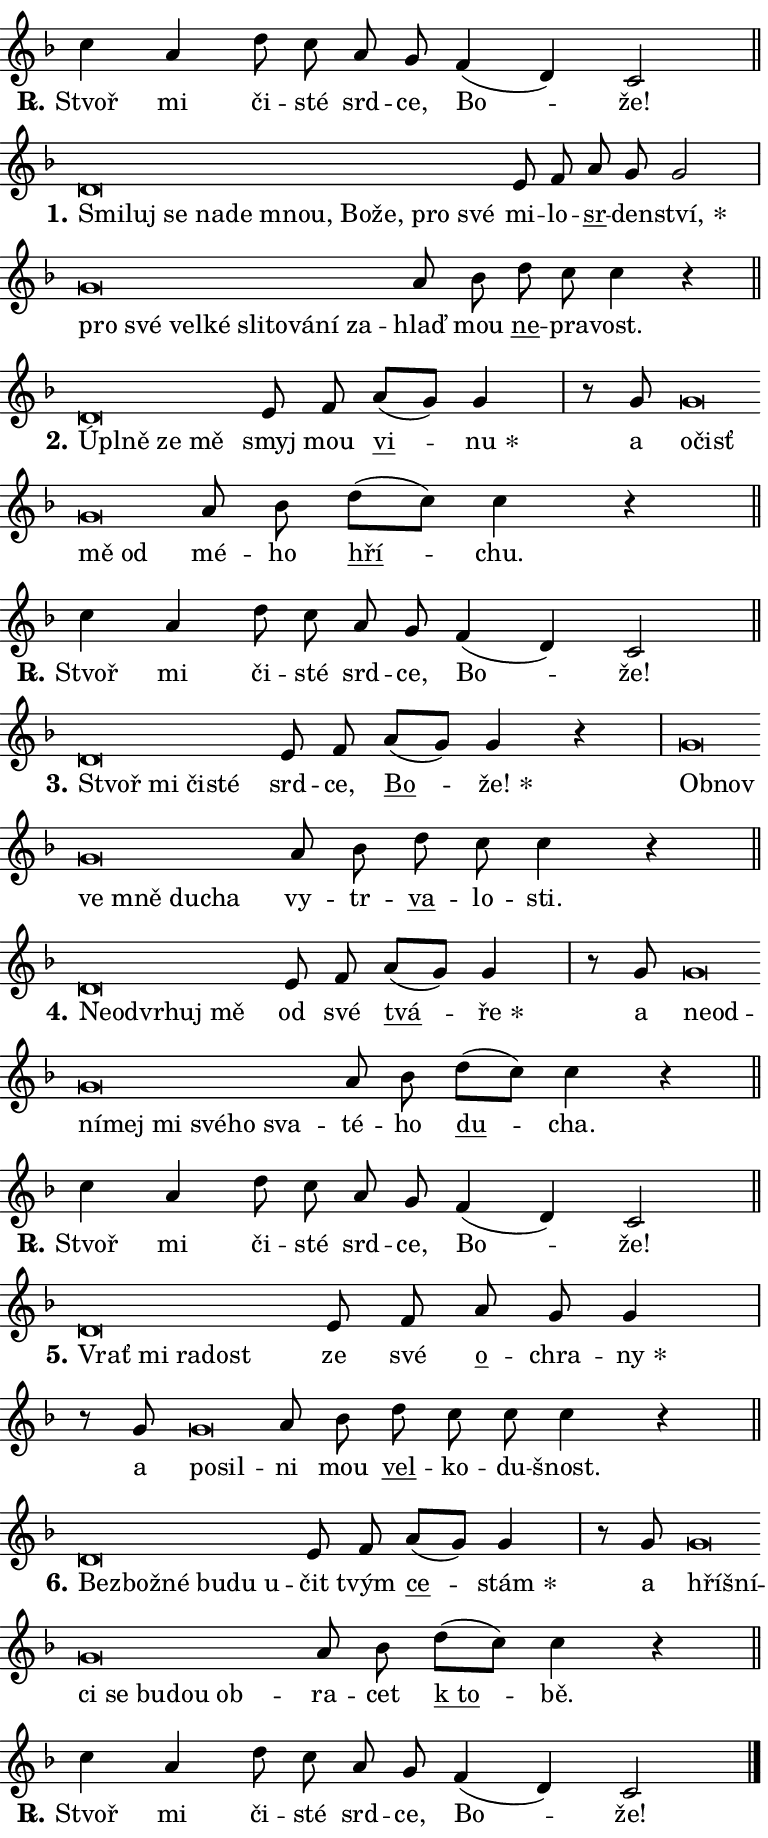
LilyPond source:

\version "2.24.0"
\header { tagline = "" }
\paper {
  indent = 0\cm
  top-margin = 0\cm
  right-margin = 0.13\cm % to fit lyric hyphens
  bottom-margin = 0\cm
  left-margin = 0\cm
  paper-width = 13\cm
  page-breaking = #ly:one-page-breaking
  system-system-spacing.basic-distance = #11
  score-system-spacing.basic-distance = #11
  ragged-last = ##f
}


%% Author: Thomas Morley
%% https://lists.gnu.org/archive/html/lilypond-user/2020-05/msg00002.html
#(define (line-position grob)
"Returns position of @var[grob} in current system:
   @code{'start}, if at first time-step
   @code{'end}, if at last time-step
   @code{'middle} otherwise
"
  (let* ((col (ly:item-get-column grob))
         (ln (ly:grob-object col 'left-neighbor))
         (rn (ly:grob-object col 'right-neighbor))
         (col-to-check-left (if (ly:grob? ln) ln col))
         (col-to-check-right (if (ly:grob? rn) rn col))
         (break-dir-left
           (and
             (ly:grob-property col-to-check-left 'non-musical #f)
             (ly:item-break-dir col-to-check-left)))
         (break-dir-right
           (and
             (ly:grob-property col-to-check-right 'non-musical #f)
             (ly:item-break-dir col-to-check-right))))
        (cond ((eqv? 1 break-dir-left) 'start)
              ((eqv? -1 break-dir-right) 'end)
              (else 'middle))))

#(define (tranparent-at-line-position vctor)
  (lambda (grob)
  "Relying on @code{line-position} select the relevant enry from @var{vctor}.
Used to determine transparency,"
    (case (line-position grob)
      ((end) (not (vector-ref vctor 0)))
      ((middle) (not (vector-ref vctor 1)))
      ((start) (not (vector-ref vctor 2))))))

noteHeadBreakVisibility =
#(define-music-function (break-visibility)(vector?)
"Makes @code{NoteHead}s transparent relying on @var{break-visibility}"
#{
  \override NoteHead.transparent =
    #(tranparent-at-line-position break-visibility)
#})

#(define delete-ledgers-for-transparent-note-heads
  (lambda (grob)
    "Reads whether a @code{NoteHead} is transparent.
If so this @code{NoteHead} is removed from @code{'note-heads} from
@var{grob}, which is supposed to be @code{LedgerLineSpanner}.
As a result ledgers are not printed for this @code{NoteHead}"
    (let* ((nhds-array (ly:grob-object grob 'note-heads))
           (nhds-list
             (if (ly:grob-array? nhds-array)
                 (ly:grob-array->list nhds-array)
                 '()))
           ;; Relies on the transparent-property being done before
           ;; Staff.LedgerLineSpanner.after-line-breaking is executed.
           ;; This is fragile ...
           (to-keep
             (remove
               (lambda (nhd)
                 (ly:grob-property nhd 'transparent #f))
               nhds-list)))
      ;; TODO find a better method to iterate over grob-arrays, similiar
      ;; to filter/remove etc for lists
      ;; For now rebuilt from scratch
      (set! (ly:grob-object grob 'note-heads)  '())
      (for-each
        (lambda (nhd)
          (ly:pointer-group-interface::add-grob grob 'note-heads nhd))
        to-keep))))

squashNotes = {
  \override NoteHead.X-extent = #'(-0.2 . 0.2)
  \override NoteHead.Y-extent = #'(-0.75 . 0)
  \override NoteHead.stencil =
    #(lambda (grob)
       (let ((pos (ly:grob-property grob 'staff-position)))
         (begin
           (if (< pos -7) (display "ERROR: Lower brevis then expected\n") (display ""))
           (if (<= pos -6) ly:text-interface::print ly:note-head::print))))
}
unSquashNotes = {
  \revert NoteHead.X-extent
  \revert NoteHead.Y-extent
  \revert NoteHead.stencil
}

hideNotes = \noteHeadBreakVisibility #begin-of-line-visible
unHideNotes = \noteHeadBreakVisibility #all-visible

% work-around for resetting accidentals
% https://lilypond.org/doc/v2.23/Documentation/notation/displaying-rhythms#unmetered-music
cadenzaMeasure = {
  \cadenzaOff
  \partial 1024 s1024
  \cadenzaOn
}

#(define-markup-command (accent layout props text) (markup?)
  "Underline accented syllable"
  (interpret-markup layout props
    #{\markup \override #'(offset . 4.3) \underline { #text }#}))

responsum = \markup \concat {
  "R" \hspace #-1.05 \path #0.1 #'((moveto 0 0.07) (lineto 0.9 0.8)) \hspace #0.05 "."
}

spaceSize = #0.6828661417322834 % exact space size for TeX Gyre Schola

\layout {
  \context {
    \Staff
    \remove "Time_signature_engraver"
    \override LedgerLineSpanner.after-line-breaking = #delete-ledgers-for-transparent-note-heads
  }
  \context {
    \Lyrics {
      \override LyricSpace.minimum-distance = \spaceSize
      \override LyricText.font-name = #"TeX Gyre Schola"
      \override LyricText.font-size = 1
      \override StanzaNumber.font-name = #"TeX Gyre Schola Bold"
      \override StanzaNumber.font-size = 1
    }
  }
  \context {
    \Score 
    \override NoteHead.text =
      #(lambda (grob) 
        (let ((pos (ly:grob-property grob 'staff-position)))
          #{\markup {
            \combine
              \halign #-0.55 \raise #(if (= pos -6) 0 0.5) \override #'(thickness . 2) \draw-line #'(3.2 . 0)
              \musicglyph "noteheads.sM1"
          }#}))
  }
}

% magnetic-lyrics.ily
%
%   written by
%     Jean Abou Samra <jean@abou-samra.fr>
%     Werner Lemberg <wl@gnu.org>
%
%   adapted by
%     Jiri Hon <jiri.hon@gmail.com>
%
% Version 2022-Apr-15

% https://www.mail-archive.com/lilypond-user@gnu.org/msg149350.html

#(define (Left_hyphen_pointer_engraver context)
   "Collect syllable-hyphen-syllable occurrences in lyrics and store
them in properties.  This engraver only looks to the left.  For
example, if the lyrics input is @code{foo -- bar}, it does the
following.

@itemize @bullet
@item
Set the @code{text} property of the @code{LyricHyphen} grob between
@q{foo} and @q{bar} to @code{foo}.

@item
Set the @code{left-hyphen} property of the @code{LyricText} grob with
text @q{foo} to the @code{LyricHyphen} grob between @q{foo} and
@q{bar}.
@end itemize

Use this auxiliary engraver in combination with the
@code{lyric-@/text::@/apply-@/magnetic-@/offset!} hook."
   (let ((hyphen #f)
         (text #f))
     (make-engraver
      (acknowledgers
       ((lyric-syllable-interface engraver grob source-engraver)
        (set! text grob)))
      (end-acknowledgers
       ((lyric-hyphen-interface engraver grob source-engraver)
        ;(when (not (grob::has-interface grob 'lyric-space-interface))
          (set! hyphen grob)));)
      ((stop-translation-timestep engraver)
       (when (and text hyphen)
         (ly:grob-set-object! text 'left-hyphen hyphen))
       (set! text #f)
       (set! hyphen #f)))))

#(define (lyric-text::apply-magnetic-offset! grob)
   "If the space between two syllables is less than the value in
property @code{LyricText@/.details@/.squash-threshold}, move the right
syllable to the left so that it gets concatenated with the left
syllable.

Use this function as a hook for
@code{LyricText@/.after-@/line-@/breaking} if the
@code{Left_@/hyphen_@/pointer_@/engraver} is active."
   (let ((hyphen (ly:grob-object grob 'left-hyphen #f)))
     (when hyphen
       (let ((left-text (ly:spanner-bound hyphen LEFT)))
         (when (grob::has-interface left-text 'lyric-syllable-interface)
           (let* ((common (ly:grob-common-refpoint grob left-text X))
                  (this-x-ext (ly:grob-extent grob common X))
                  (left-x-ext
                   (begin
                     ;; Trigger magnetism for left-text.
                     (ly:grob-property left-text 'after-line-breaking)
                     (ly:grob-extent left-text common X)))
                  ;; `delta` is the gap width between two syllables.
                  (delta (- (interval-start this-x-ext)
                            (interval-end left-x-ext)))
                  (details (ly:grob-property grob 'details))
                  (threshold (assoc-get 'squash-threshold details 0.2)))
             (when (< delta threshold)
               (let* (;; We have to manipulate the input text so that
                      ;; ligatures crossing syllable boundaries are not
                      ;; disabled.  For languages based on the Latin
                      ;; script this is essentially a beautification.
                      ;; However, for non-Western scripts it can be a
                      ;; necessity.
                      (lt (ly:grob-property left-text 'text))
                      (rt (ly:grob-property grob 'text))
                      (is-space (grob::has-interface hyphen 'lyric-space-interface))
                      (space (if is-space " " ""))
                      (extra-delta (if is-space spaceSize 0))
                      ;; Append new syllable.
                      (ltrt-space (if (and (string? lt) (string? rt))
                                (string-append lt space rt)
                                (make-concat-markup (list lt space rt))))
                      ;; Right-align `ltrt` to the right side.
                      (ltrt-space-markup (grob-interpret-markup
                               grob
                               (make-translate-markup
                                (cons (interval-length this-x-ext) 0)
                                (make-right-align-markup ltrt-space)))))
                 (begin
                   ;; Don't print `left-text`.
                   (ly:grob-set-property! left-text 'stencil #f)
                   ;; Set text and stencil (which holds all collected
                   ;; syllables so far) and shift it to the left.
                   (ly:grob-set-property! grob 'text ltrt-space)
                   (ly:grob-set-property! grob 'stencil ltrt-space-markup)
                   (ly:grob-translate-axis! grob (- (- delta extra-delta)) X))))))))))


#(define (lyric-hyphen::displace-bounds-first grob)
   ;; Make very sure this callback isn't triggered too early.
   (let ((left (ly:spanner-bound grob LEFT))
         (right (ly:spanner-bound grob RIGHT)))
     (ly:grob-property left 'after-line-breaking)
     (ly:grob-property right 'after-line-breaking)
     (ly:lyric-hyphen::print grob)))

squashThreshold = #0.4

\layout {
  \context {
    \Lyrics
    \consists #Left_hyphen_pointer_engraver
    \override LyricText.after-line-breaking =
      #lyric-text::apply-magnetic-offset!
    \override LyricHyphen.stencil = #lyric-hyphen::displace-bounds-first
    \override LyricText.details.squash-threshold = \squashThreshold
    \override LyricHyphen.minimum-distance = 0
    \override LyricHyphen.minimum-length = \squashThreshold
  }
}

squashText = \override LyricText.details.squash-threshold = 9999
unSquashText = \override LyricText.details.squash-threshold = \squashThreshold

leftText = \override LyricText.self-alignment-X = #LEFT
unLeftText = \revert LyricText.self-alignment-X

starOffset = #(lambda (grob) 
                (let ((x_offset (ly:self-alignment-interface::aligned-on-x-parent grob)))
                  (if (= x_offset 0) 0 (+ x_offset 1.2))))

star = #(define-music-function (syllable)(string?)
"Append star separator at the end of a syllable"
#{
  \once \override LyricText.X-offset = #starOffset
  \lyricmode { \markup {
    #syllable
    \override #'((font-name . "TeX Gyre Schola Bold")) \hspace #0.2 \lower #0.65 \larger "*"
  } }
#})

starAccent = #(define-music-function (syllable)(string?)
"Append star separator at the end of a syllable and make accent"
#{
  \once \override LyricText.X-offset = #starOffset
  \lyricmode { \markup {
    \accent #syllable
    \override #'((font-name . "TeX Gyre Schola Bold")) \hspace #0.2 \lower #0.65 \larger "*"
  } }
#})

breath = #(define-music-function (syllable)(string?)
"Append breathing indicator at the end of a syllable"
#{
  \lyricmode { \markup { #syllable "+" } }
#})

optionalBreath = #(define-music-function (syllable)(string?)
"Append optional breathing indicator at the end of a syllable"
#{
  \lyricmode { \markup { #syllable "(+)" } }
#})


\score {
    <<
        \new Voice = "melody" { \cadenzaOn \key f \major \relative { c''4 a d8 c a g \bar "" f4( d) c2 \cadenzaMeasure \bar "||" \break } }
        \new Lyrics \lyricsto "melody" { \lyricmode { \set stanza = \responsum
Stvoř mi či -- sté srd -- ce, Bo -- že! } }
    >>
    \layout {}
}

\score {
    <<
        \new Voice = "melody" { \cadenzaOn \key f \major \relative { \squashNotes d'\breve*1/16 \hideNotes \breve*1/16 \bar "" \breve*1/16 \bar "" \breve*1/16 \bar "" \breve*1/16 \bar "" \breve*1/16 \bar "" \breve*1/16 \bar "" \breve*1/16 \bar "" \breve*1/16 \breve*1/16 \bar "" \unHideNotes \unSquashNotes e8 f \bar "" a g g2 \cadenzaMeasure \bar "|" \squashNotes g\breve*1/16 \hideNotes \breve*1/16 \bar "" \breve*1/16 \bar "" \breve*1/16 \bar "" \breve*1/16 \bar "" \breve*1/16 \bar "" \breve*1/16 \bar "" \breve*1/16 \breve*1/16 \bar "" \unHideNotes \unSquashNotes a8 bes \bar "" d c c4 r \cadenzaMeasure \bar "||" \break } }
        \new Lyrics \lyricsto "melody" { \lyricmode { \set stanza = "1."
\leftText Smi -- \squashText luj se na -- de mnou, Bo -- že, pro své \unLeftText \unSquashText mi -- lo -- \markup \accent sr -- den -- \star ství, \leftText pro \squashText své vel -- ké sli -- to -- vá -- ní za -- \unLeftText \unSquashText hlaď mou \markup \accent ne -- pra -- vost. } }
    >>
    \layout {}
}

\score {
    <<
        \new Voice = "melody" { \cadenzaOn \key f \major \relative { \squashNotes d'\breve*1/16 \hideNotes \breve*1/16 \bar "" \breve*1/16 \breve*1/16 \bar "" \unHideNotes \unSquashNotes e8 f \bar "" a[( g)] g4 \cadenzaMeasure \bar "|" r8 g8 \squashNotes g\breve*1/16 \hideNotes \breve*1/16 \bar "" \breve*1/16 \breve*1/16 \bar "" \unHideNotes \unSquashNotes a8 bes \bar "" d[( c)] c4 r \cadenzaMeasure \bar "||" \break } }
        \new Lyrics \lyricsto "melody" { \lyricmode { \set stanza = "2."
\leftText Úpl -- \squashText ně ze mě \unLeftText \unSquashText smyj mou \markup \accent vi -- \star nu a \leftText o -- \squashText čisť mě od \unLeftText \unSquashText mé -- ho \markup \accent hří -- chu. } }
    >>
    \layout {}
}

\score {
    <<
        \new Voice = "melody" { \cadenzaOn \key f \major \relative { c''4 a d8 c a g \bar "" f4( d) c2 \cadenzaMeasure \bar "||" \break } }
        \new Lyrics \lyricsto "melody" { \lyricmode { \set stanza = \responsum
Stvoř mi či -- sté srd -- ce, Bo -- že! } }
    >>
    \layout {}
}

\score {
    <<
        \new Voice = "melody" { \cadenzaOn \key f \major \relative { \squashNotes d'\breve*1/16 \hideNotes \breve*1/16 \bar "" \breve*1/16 \breve*1/16 \bar "" \unHideNotes \unSquashNotes e8 f \bar "" a[( g)] g4 r \cadenzaMeasure \bar "|" \squashNotes g\breve*1/16 \hideNotes \breve*1/16 \bar "" \breve*1/16 \bar "" \breve*1/16 \bar "" \breve*1/16 \breve*1/16 \bar "" \unHideNotes \unSquashNotes a8 bes \bar "" d c c4 r \cadenzaMeasure \bar "||" \break } }
        \new Lyrics \lyricsto "melody" { \lyricmode { \set stanza = "3."
\leftText Stvoř \squashText mi či -- sté \unLeftText \unSquashText srd -- ce, \markup \accent Bo -- \star že! \leftText Ob -- \squashText nov ve mně du -- cha \unLeftText \unSquashText vy -- tr -- \markup \accent va -- lo -- sti. } }
    >>
    \layout {}
}

\score {
    <<
        \new Voice = "melody" { \cadenzaOn \key f \major \relative { \squashNotes d'\breve*1/16 \hideNotes \breve*1/16 \bar "" \breve*1/16 \bar "" \breve*1/16 \breve*1/16 \bar "" \unHideNotes \unSquashNotes e8 f \bar "" a[( g)] g4 \cadenzaMeasure \bar "|" r8 g8 \squashNotes g\breve*1/16 \hideNotes \breve*1/16 \bar "" \breve*1/16 \bar "" \breve*1/16 \bar "" \breve*1/16 \bar "" \breve*1/16 \bar "" \breve*1/16 \breve*1/16 \bar "" \unHideNotes \unSquashNotes a8 bes \bar "" d[( c)] c4 r \cadenzaMeasure \bar "||" \break } }
        \new Lyrics \lyricsto "melody" { \lyricmode { \set stanza = "4."
\leftText Ne -- \squashText od -- vr -- huj mě \unLeftText \unSquashText od své \markup \accent tvá -- \star ře a \leftText ne -- \squashText od -- ní -- mej mi své -- ho sva -- \unLeftText \unSquashText té -- ho \markup \accent du -- cha. } }
    >>
    \layout {}
}

\score {
    <<
        \new Voice = "melody" { \cadenzaOn \key f \major \relative { c''4 a d8 c a g \bar "" f4( d) c2 \cadenzaMeasure \bar "||" \break } }
        \new Lyrics \lyricsto "melody" { \lyricmode { \set stanza = \responsum
Stvoř mi či -- sté srd -- ce, Bo -- že! } }
    >>
    \layout {}
}

\score {
    <<
        \new Voice = "melody" { \cadenzaOn \key f \major \relative { \squashNotes d'\breve*1/16 \hideNotes \breve*1/16 \bar "" \breve*1/16 \breve*1/16 \bar "" \unHideNotes \unSquashNotes e8 f \bar "" a g g4 \cadenzaMeasure \bar "|" r8 g8 \squashNotes g\breve*1/16 \hideNotes \breve*1/16 \bar "" \unHideNotes \unSquashNotes a8 bes \bar "" d c c c4 r \cadenzaMeasure \bar "||" \break } }
        \new Lyrics \lyricsto "melody" { \lyricmode { \set stanza = "5."
\leftText Vrať \squashText mi ra -- dost \unLeftText \unSquashText ze své \markup \accent o -- chra -- \star ny a \leftText po -- \squashText sil -- \unLeftText \unSquashText ni mou \markup \accent vel -- ko -- du -- šnost. } }
    >>
    \layout {}
}

\score {
    <<
        \new Voice = "melody" { \cadenzaOn \key f \major \relative { \squashNotes d'\breve*1/16 \hideNotes \breve*1/16 \bar "" \breve*1/16 \bar "" \breve*1/16 \bar "" \breve*1/16 \breve*1/16 \bar "" \unHideNotes \unSquashNotes e8 f \bar "" a[( g)] g4 \cadenzaMeasure \bar "|" r8 g8 \squashNotes g\breve*1/16 \hideNotes \breve*1/16 \bar "" \breve*1/16 \bar "" \breve*1/16 \bar "" \breve*1/16 \bar "" \breve*1/16 \breve*1/16 \bar "" \unHideNotes \unSquashNotes a8 bes \bar "" d[( c)] c4 r \cadenzaMeasure \bar "||" \break } }
        \new Lyrics \lyricsto "melody" { \lyricmode { \set stanza = "6."
\leftText Bez -- \squashText bož -- né bu -- du u -- \unLeftText \unSquashText čit tvým \markup \accent ce -- \star stám a \leftText hří -- \squashText šní -- ci se bu -- dou ob -- \unLeftText \unSquashText ra -- cet \markup \accent "k to" -- bě. } }
    >>
    \layout {}
}

\score {
    <<
        \new Voice = "melody" { \cadenzaOn \key f \major \relative { c''4 a d8 c a g \bar "" f4( d) c2 \cadenzaMeasure \bar "||" \break } \bar "|." }
        \new Lyrics \lyricsto "melody" { \lyricmode { \set stanza = \responsum
Stvoř mi či -- sté srd -- ce, Bo -- že! } }
    >>
    \layout {}
}
